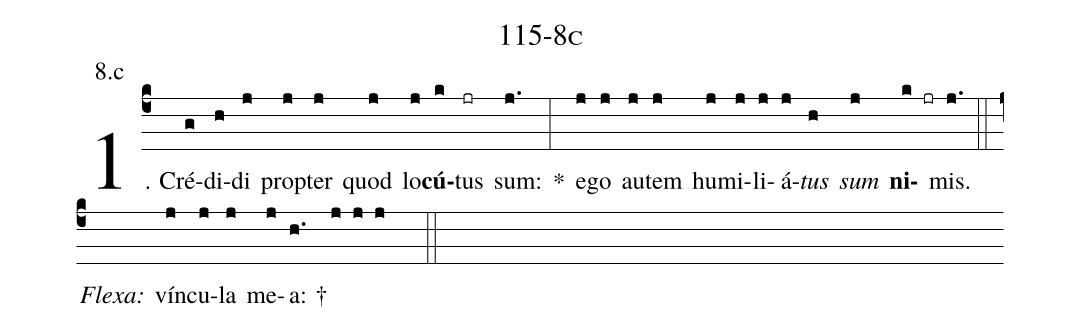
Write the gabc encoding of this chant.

name: 115-8c;
annotation: 8.c;
%%
(c4)1. Cré(g)di(h)di(j) pro(j)pter(j) quod(j) lo(j)<b>cú</b>(k)tus(jr) sum:(j.) *(:) e(j)go(j) au(j)tem(j) hu(j)mi(j)li(j)á(j)<i>tus</i>(h) <i>sum</i>(j) <b>ni</b>(k jr)mis.(j.) (::)
<i>Flexa:</i>(////)  vín(j)cu(j)la(j) me(j)a: †(h.//// j j j  ::)
